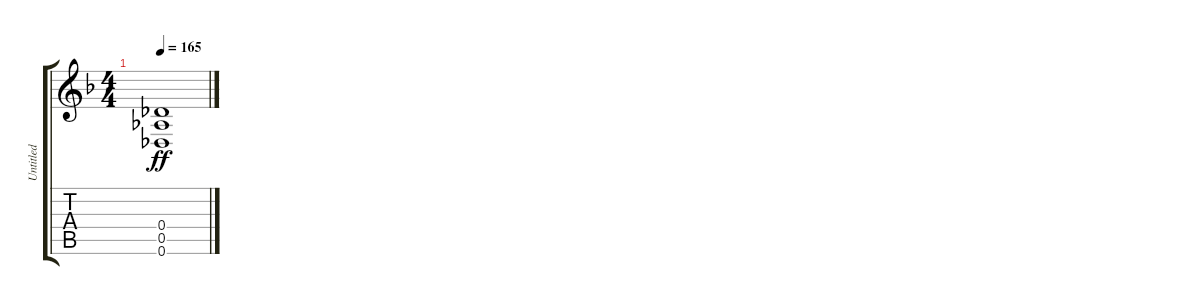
\track ("Untitled" "Untitled") {instrument distortionguitar}
\staff {score tabs}
\tuning (Eb4 Bb3 Gb3 Db3 Ab2 Db2) {hide}
\ts (4 4)
\tempo 165
\clef g2
\ks f
(0.4{t} 0.5{t} 0.6{t}).1{dy ff}
